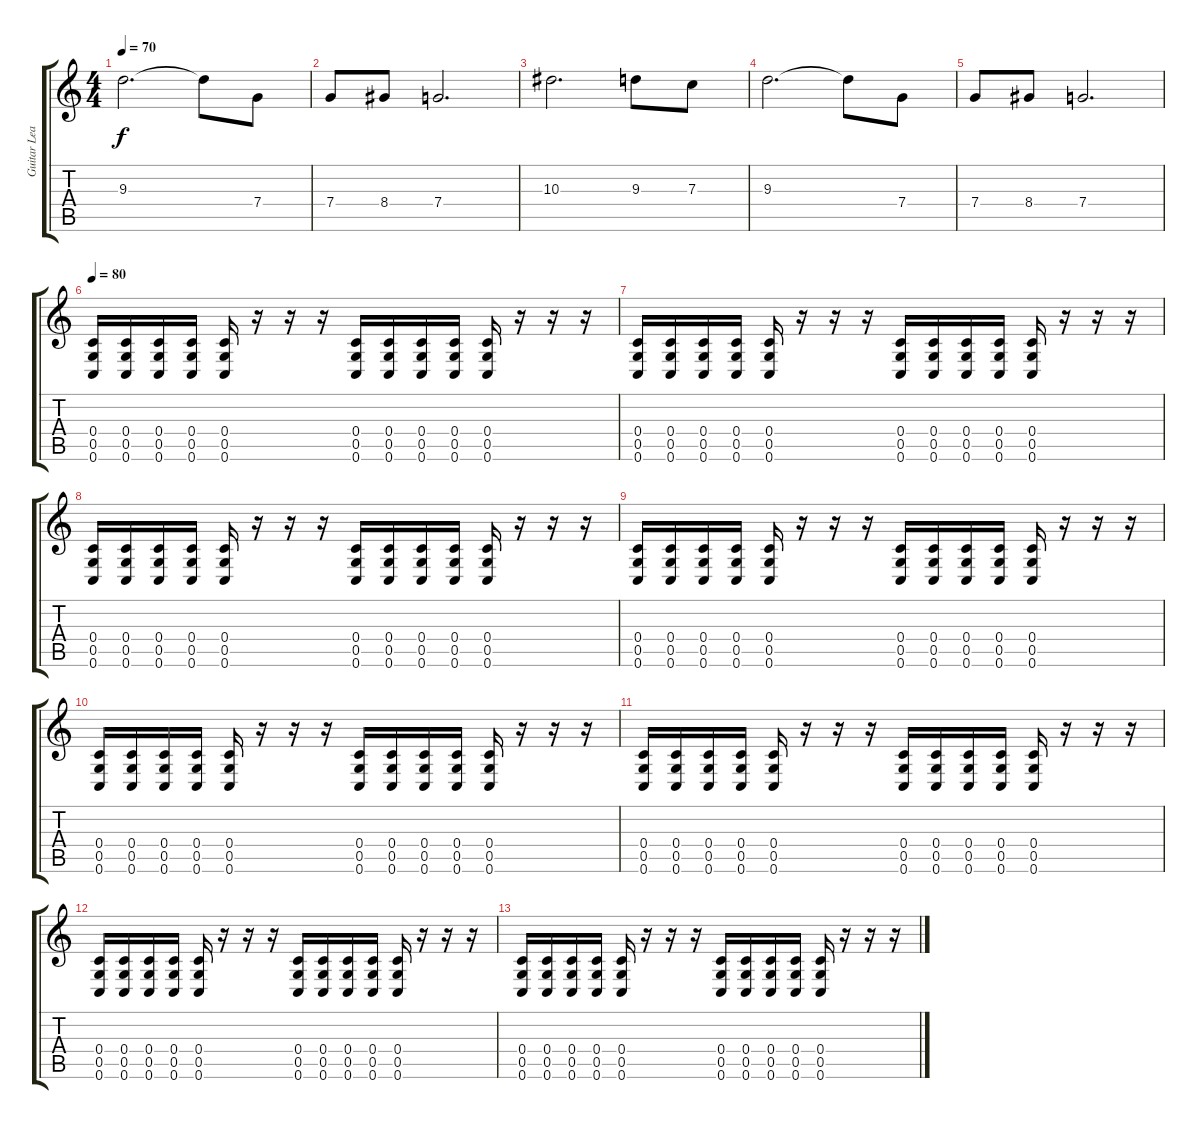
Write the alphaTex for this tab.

\track ("Guitar Lead" "Guitar Lea") {instrument distortionguitar}
\staff {score tabs}
\tuning (D4 A3 F3 C3 G2 C2) {hide}
\ts (4 4)
\tempo 70
\clef g2
\ks c
9.3.2{d dy f} 9.3{t}.8 7.4.8 |
7.4.8 8.4.8 7.4.2{d} |
10.3.2{d} 9.3.8 7.3.8 |
9.3.2{d} 9.3{t}.8 7.4.8 |
7.4.8 8.4.8 7.4.2{d} |
\tempo 80
(0.4 0.5 0.6).16 (0.4 0.5 0.6).16 (0.4 0.5 0.6).16 (0.4 0.5 0.6).16 (0.4 0.5 0.6).16 r.16 r.16 r.16 (0.4 0.5 0.6).16 (0.4 0.5 0.6).16 (0.4 0.5 0.6).16 (0.4 0.5 0.6).16 (0.4 0.5 0.6).16 r.16 r.16 r.16 |
(0.4 0.5 0.6).16 (0.4 0.5 0.6).16 (0.4 0.5 0.6).16 (0.4 0.5 0.6).16 (0.4 0.5 0.6).16 r.16 r.16 r.16 (0.4 0.5 0.6).16 (0.4 0.5 0.6).16 (0.4 0.5 0.6).16 (0.4 0.5 0.6).16 (0.4 0.5 0.6).16 r.16 r.16 r.16 |
(0.4 0.5 0.6).16 (0.4 0.5 0.6).16 (0.4 0.5 0.6).16 (0.4 0.5 0.6).16 (0.4 0.5 0.6).16 r.16 r.16 r.16 (0.4 0.5 0.6).16 (0.4 0.5 0.6).16 (0.4 0.5 0.6).16 (0.4 0.5 0.6).16 (0.4 0.5 0.6).16 r.16 r.16 r.16 |
(0.4 0.5 0.6).16 (0.4 0.5 0.6).16 (0.4 0.5 0.6).16 (0.4 0.5 0.6).16 (0.4 0.5 0.6).16 r.16 r.16 r.16 (0.4 0.5 0.6).16 (0.4 0.5 0.6).16 (0.4 0.5 0.6).16 (0.4 0.5 0.6).16 (0.4 0.5 0.6).16 r.16 r.16 r.16 |
(0.4 0.5 0.6).16 (0.4 0.5 0.6).16 (0.4 0.5 0.6).16 (0.4 0.5 0.6).16 (0.4 0.5 0.6).16 r.16 r.16 r.16 (0.4 0.5 0.6).16 (0.4 0.5 0.6).16 (0.4 0.5 0.6).16 (0.4 0.5 0.6).16 (0.4 0.5 0.6).16 r.16 r.16 r.16 |
(0.4 0.5 0.6).16 (0.4 0.5 0.6).16 (0.4 0.5 0.6).16 (0.4 0.5 0.6).16 (0.4 0.5 0.6).16 r.16 r.16 r.16 (0.4 0.5 0.6).16 (0.4 0.5 0.6).16 (0.4 0.5 0.6).16 (0.4 0.5 0.6).16 (0.4 0.5 0.6).16 r.16 r.16 r.16 |
(0.4 0.5 0.6).16 (0.4 0.5 0.6).16 (0.4 0.5 0.6).16 (0.4 0.5 0.6).16 (0.4 0.5 0.6).16 r.16 r.16 r.16 (0.4 0.5 0.6).16 (0.4 0.5 0.6).16 (0.4 0.5 0.6).16 (0.4 0.5 0.6).16 (0.4 0.5 0.6).16 r.16 r.16 r.16 |
(0.4 0.5 0.6).16 (0.4 0.5 0.6).16 (0.4 0.5 0.6).16 (0.4 0.5 0.6).16 (0.4 0.5 0.6).16 r.16 r.16 r.16 (0.4 0.5 0.6).16 (0.4 0.5 0.6).16 (0.4 0.5 0.6).16 (0.4 0.5 0.6).16 (0.4 0.5 0.6).16 r.16 r.16 r.16
